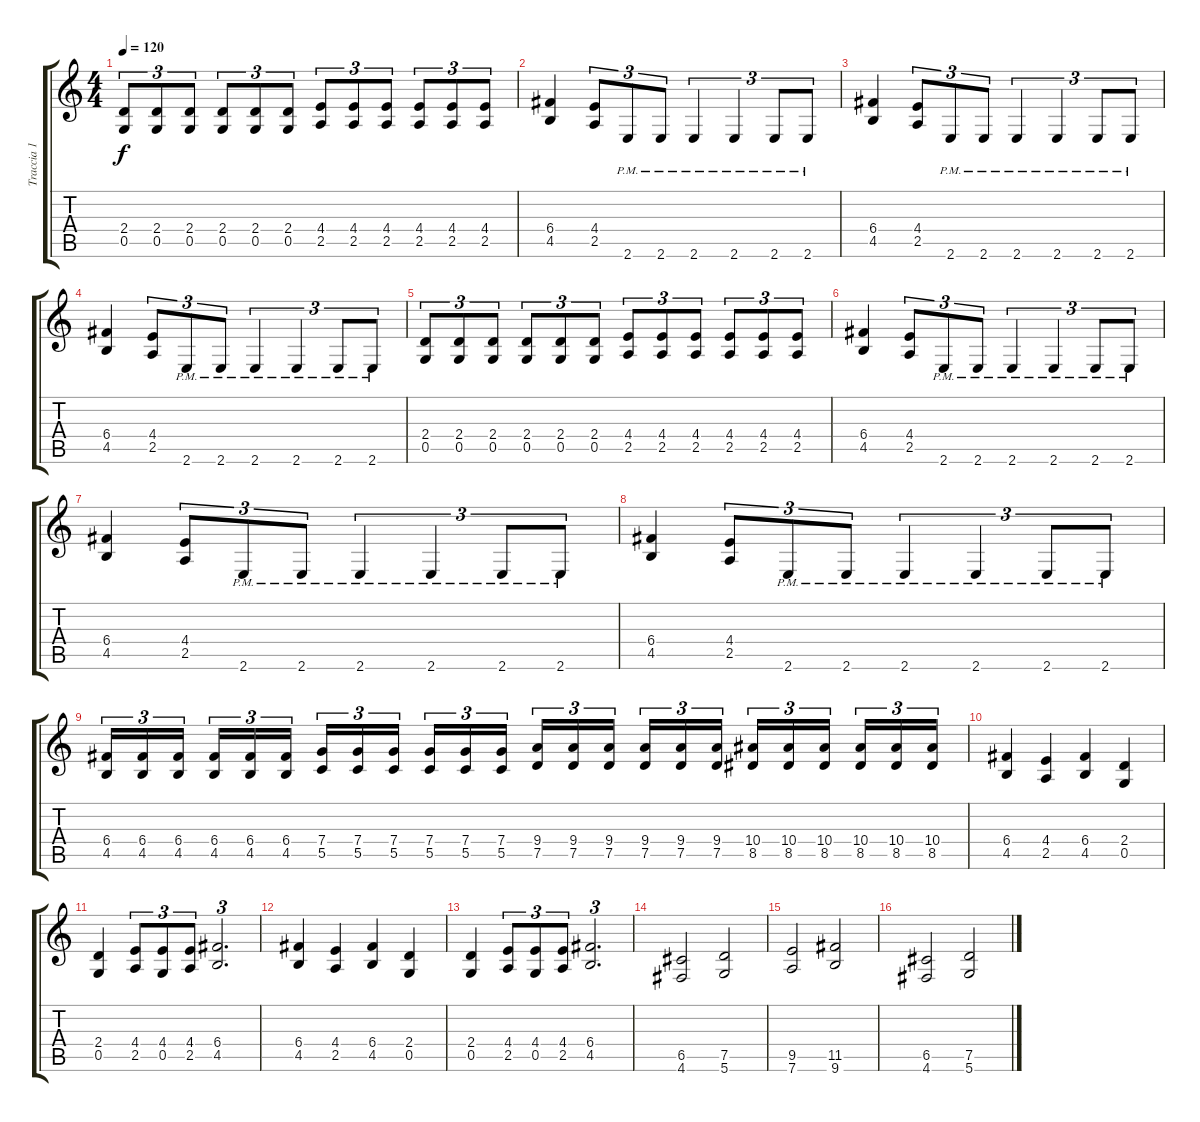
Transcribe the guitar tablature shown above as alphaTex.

\track ("Traccia 1" "Traccia 1") {instrument distortionguitar}
\staff {score tabs}
\tuning (D4 A3 F3 C3 G2 D2) {hide}
\ts (4 4)
\tempo 120
\clef g2
\ks c
(2.4 0.5).8{tu (3 2) dy f} (2.4 0.5).8{tu (3 2)} (2.4 0.5).8{tu (3 2)} (2.4 0.5).8{tu (3 2)} (2.4 0.5).8{tu (3 2)} (2.4 0.5).8{tu (3 2)} (4.4 2.5).8{tu (3 2)} (4.4 2.5).8{tu (3 2)} (4.4 2.5).8{tu (3 2)} (4.4 2.5).8{tu (3 2)} (4.4 2.5).8{tu (3 2)} (4.4 2.5).8{tu (3 2)} |
(6.4 4.5).4 (4.4 2.5).8{tu (3 2)} 2.6{pm}.8{tu (3 2)} 2.6{pm}.8{tu (3 2)} 2.6{pm}.4{tu (3 2)} 2.6{pm}.4{tu (3 2)} 2.6{pm}.8{tu (3 2)} 2.6{pm}.8{tu (3 2)} |
(6.4 4.5).4 (4.4 2.5).8{tu (3 2)} 2.6{pm}.8{tu (3 2)} 2.6{pm}.8{tu (3 2)} 2.6{pm}.4{tu (3 2)} 2.6{pm}.4{tu (3 2)} 2.6{pm}.8{tu (3 2)} 2.6{pm}.8{tu (3 2)} |
(6.4 4.5).4 (4.4 2.5).8{tu (3 2)} 2.6{pm}.8{tu (3 2)} 2.6{pm}.8{tu (3 2)} 2.6{pm}.4{tu (3 2)} 2.6{pm}.4{tu (3 2)} 2.6{pm}.8{tu (3 2)} 2.6{pm}.8{tu (3 2)} |
(2.4 0.5).8{tu (3 2)} (2.4 0.5).8{tu (3 2)} (2.4 0.5).8{tu (3 2)} (2.4 0.5).8{tu (3 2)} (2.4 0.5).8{tu (3 2)} (2.4 0.5).8{tu (3 2)} (4.4 2.5).8{tu (3 2)} (4.4 2.5).8{tu (3 2)} (4.4 2.5).8{tu (3 2)} (4.4 2.5).8{tu (3 2)} (4.4 2.5).8{tu (3 2)} (4.4 2.5).8{tu (3 2)} |
(6.4 4.5).4 (4.4 2.5).8{tu (3 2)} 2.6{pm}.8{tu (3 2)} 2.6{pm}.8{tu (3 2)} 2.6{pm}.4{tu (3 2)} 2.6{pm}.4{tu (3 2)} 2.6{pm}.8{tu (3 2)} 2.6{pm}.8{tu (3 2)} |
(6.4 4.5).4 (4.4 2.5).8{tu (3 2)} 2.6{pm}.8{tu (3 2)} 2.6{pm}.8{tu (3 2)} 2.6{pm}.4{tu (3 2)} 2.6{pm}.4{tu (3 2)} 2.6{pm}.8{tu (3 2)} 2.6{pm}.8{tu (3 2)} |
(6.4 4.5).4 (4.4 2.5).8{tu (3 2)} 2.6{pm}.8{tu (3 2)} 2.6{pm}.8{tu (3 2)} 2.6{pm}.4{tu (3 2)} 2.6{pm}.4{tu (3 2)} 2.6{pm}.8{tu (3 2)} 2.6{pm}.8{tu (3 2)} |
(6.4 4.5).16{tu (3 2)} (6.4 4.5).16{tu (3 2)} (6.4 4.5).16{tu (3 2) beam splitsecondary} (6.4 4.5).16{tu (3 2)} (6.4 4.5).16{tu (3 2)} (6.4 4.5).16{tu (3 2)} (7.4 5.5).16{tu (3 2)} (7.4 5.5).16{tu (3 2)} (7.4 5.5).16{tu (3 2) beam splitsecondary} (7.4 5.5).16{tu (3 2)} (7.4 5.5).16{tu (3 2)} (7.4 5.5).16{tu (3 2)} (9.4 7.5).16{tu (3 2)} (9.4 7.5).16{tu (3 2)} (9.4 7.5).16{tu (3 2) beam splitsecondary} (9.4 7.5).16{tu (3 2)} (9.4 7.5).16{tu (3 2)} (9.4 7.5).16{tu (3 2)} (10.4 8.5).16{tu (3 2)} (10.4 8.5).16{tu (3 2)} (10.4 8.5).16{tu (3 2) beam splitsecondary} (10.4 8.5).16{tu (3 2)} (10.4 8.5).16{tu (3 2)} (10.4 8.5).16{tu (3 2)} |
(6.4 4.5).4 (4.4 2.5).4 (6.4 4.5).4 (2.4 0.5).4 |
(2.4 0.5).4 (4.4 2.5).8{tu (3 2)} (4.4 0.5).8{tu (3 2)} (4.4 2.5).8{tu (3 2)} (6.4 4.5).2{d tu (3 2)} |
(6.4 4.5).4 (4.4 2.5).4 (6.4 4.5).4 (2.4 0.5).4 |
(2.4 0.5).4 (4.4 2.5).8{tu (3 2)} (4.4 0.5).8{tu (3 2)} (4.4 2.5).8{tu (3 2)} (6.4 4.5).2{d tu (3 2)} |
(6.5 4.6).2 (7.5 5.6).2 |
(9.5 7.6).2 (11.5 9.6).2 |
(6.5 4.6).2 (7.5 5.6).2
